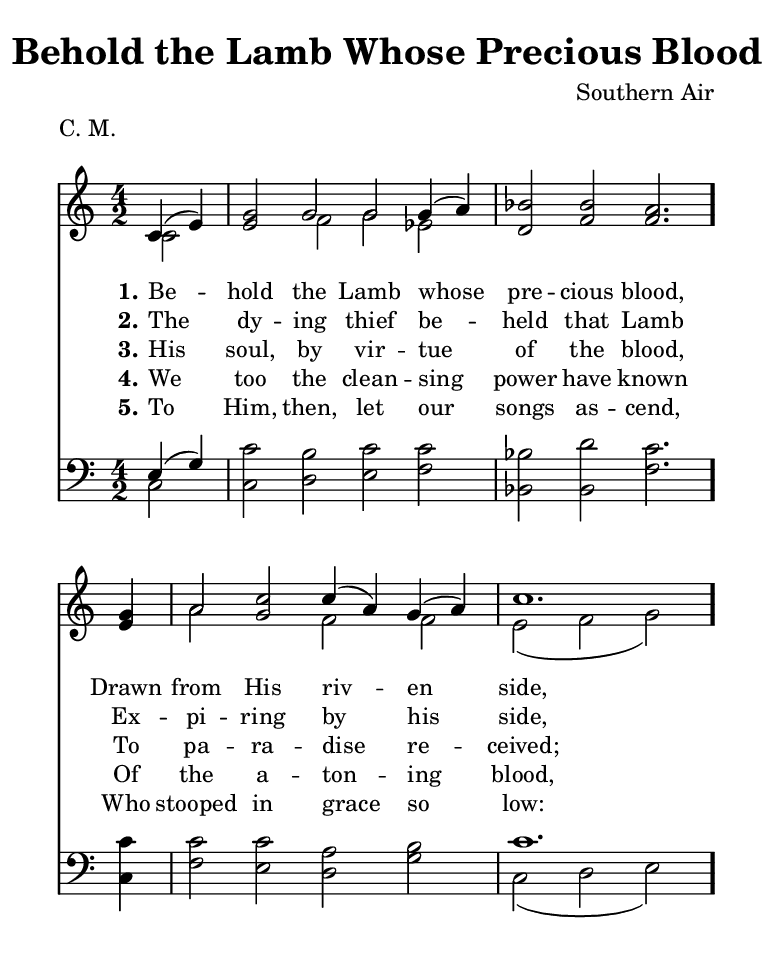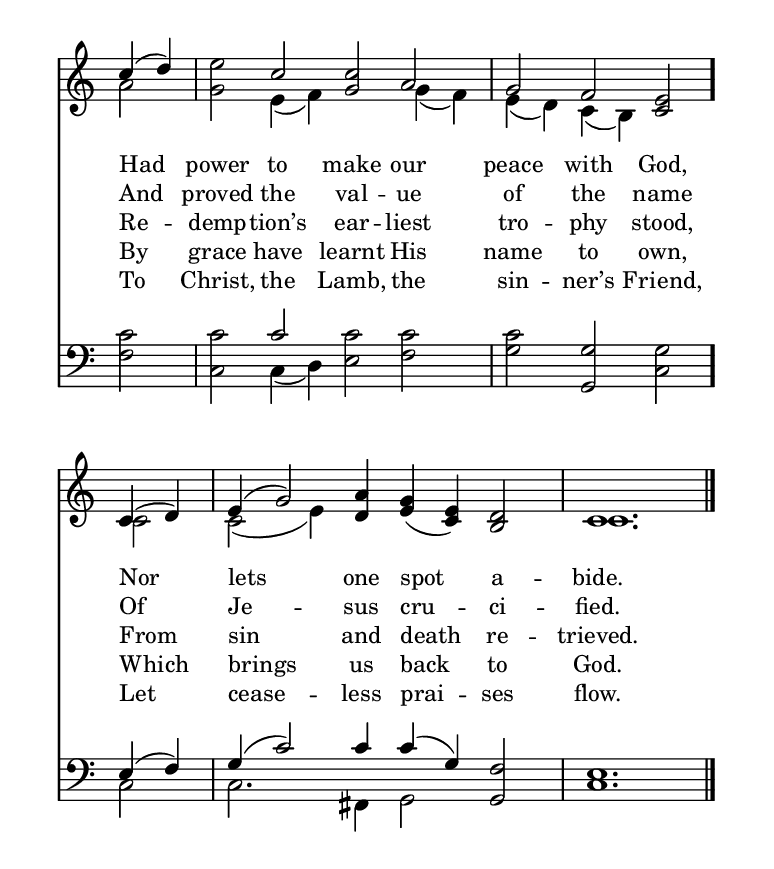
\include "common/global.ily"
\paper {
  \include "common/paper.ily"
  ragged-bottom = ##t
  ragged-last-bottom = ##t
  systems-per-page = #(cond (is-eogsized 2) (#t #f))
  %page-count = ##f
}

\header{
  hymnnumber = "62"
  title = "Behold the Lamb Whose Precious Blood"
  tunename = "St. Louis"
  meter = "C. M."
  poet = ""
  composer = "Southern Air"
  %copyright = ""
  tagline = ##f
}

% for fermata in MIDI
ta = { \tempo 2=80 }
tb = { \tempo 2=40 }

global = {
  \include "common/overrides.ily"
  \override Staff.TimeSignature.style = #'numbered
  \time 4/2
  \override Score.MetronomeMark.transparent = ##t % hide all fermata changes too
  \ta
  \key c \major
  \partial 2
  \autoBeamOff
}

notesSoprano = {
\global
\relative c' {

  { c4( e4) | g2 g2 g2 g4( a4) | bes2 bes2 a2. }
  { g4 | a2 c2 c4( a4) g4( a4) | c1. }
  { c4( d4) | e2 c2 c2 a2 | g2 f2 e2 }
%  { c4( d4) | e4( g4) a4 g4( e4) | d2 c1 } % this is how it looks in my probably-mismarked photocopy
  { c4( d4) | e4( g2) a4 g4( e4) d2 | c1. } % I changed the c1 to a c1. at the end to make it fit, and moved the barcheck

  \bar "|."

}
}

notesAlto = {
\global
\relative e' {

  { c2 | e2 f2 g2 ees2 | d2 f2 f2. }
  { e4 | a2 g2 f2 f2 | e2( f2 g2) }
  { a2 | g2 e4( f4) g2 g4( f4) | e4( d4) c4( b4) c2 }
  { c2 | c2( e4) d4 e4( c4) b2 | c1. }

}
}

notesTenor = {
\global
\relative a {

  { e4( g4) | c2 b2 c2 c2 | bes2 d2 c2. }
  { c4 | c2 c2 a2 b2 | c1. }
  { c2 | c2 c2 c2 c2 | c2 g2 g2 }
  { e4( f4) | g4( c2) c4 c4( g4) f2 | e1. }

}
}

notesBass = {
\global
\relative f {

  { c2 | c2 d2 e2 f2 | bes,2 bes2 f'2. }
  { c4 | f2 e2 d2 g2 | c,2( d2 e2) }
  { f2 | c2 c4( d4) e2 f2 | g2 g,2 c2 }
  { c2 | c2. fis,4 g2 g2 | c1. }

}
}

wordsA = \lyricmode {
\set stanza = "1."

Be -- hold the Lamb whose pre -- cious blood, \bar "."
Drawn from His riv -- en side, \bar "." \break
Had power to make our peace with God, \bar "."
Nor lets one spot a -- bide. \bar "." \break

}

wordsB = \lyricmode {
\set stanza = "2."

The dy -- ing thief be -- held that Lamb
Ex -- pi -- ring by his side,
And proved the val -- ue of the name
Of Je -- sus cru -- ci -- fied.

}

wordsC = \lyricmode {
\set stanza = "3."

His soul, by vir -- tue of the blood,
To pa -- ra -- dise re -- ceived;
Re -- demp -- tion’s ear -- liest tro -- phy stood,
From sin and death re -- trieved.

}

wordsD = \lyricmode {
\set stanza = "4."

We too the clean -- sing power have known
Of the a -- ton -- ing blood,
By grace have learnt His name to own,
Which brings us back to God.

}

wordsE = \lyricmode {
\set stanza = "5."

To Him, then, let our songs as -- cend,
Who stooped in grace so low:
To Christ, the Lamb, the sin -- ner’s Friend,
Let cease -- less prai -- ses flow.

}

\score {
  \context ChoirStaff <<
    \context Staff = upper <<
      \set Staff.autoBeaming = ##f
      \set ChoirStaff.systemStartDelimiter = #'SystemStartBar
      \set ChoirStaff.printPartCombineTexts = ##f
      \partcombine #'(2 . 9) \notesSoprano \notesAlto
      \context NullVoice = sopranos { \voiceOne << \notesSoprano >> }
      \context NullVoice = altos { \voiceTwo << \notesAlto >> }
      \context Lyrics = one   \lyricsto sopranos \wordsA
      \context Lyrics = two   \lyricsto sopranos \wordsB
      \context Lyrics = three \lyricsto sopranos \wordsC
      \context Lyrics = four  \lyricsto sopranos \wordsD
      \context Lyrics = five  \lyricsto sopranos \wordsE
    >>
    \context Staff = men <<
      \clef bass
      \set ChoirStaff.printPartCombineTexts = ##f
      \partcombine #'(2 . 9) \notesTenor \notesBass
      \context NullVoice = tenors { \voiceOne << \notesTenor >> }
      \context NullVoice = basses { \voiceTwo << \notesBass >> }
    >>
  >>
  \layout {
    \include "common/layout.ily"
  }
  \midi{
    \include "common/midi.ily"
  }
}

\version "2.19.49"  % necessary for upgrading to future LilyPond versions.

% vi:set et ts=2 sw=2 ai nocindent syntax=lilypond:
